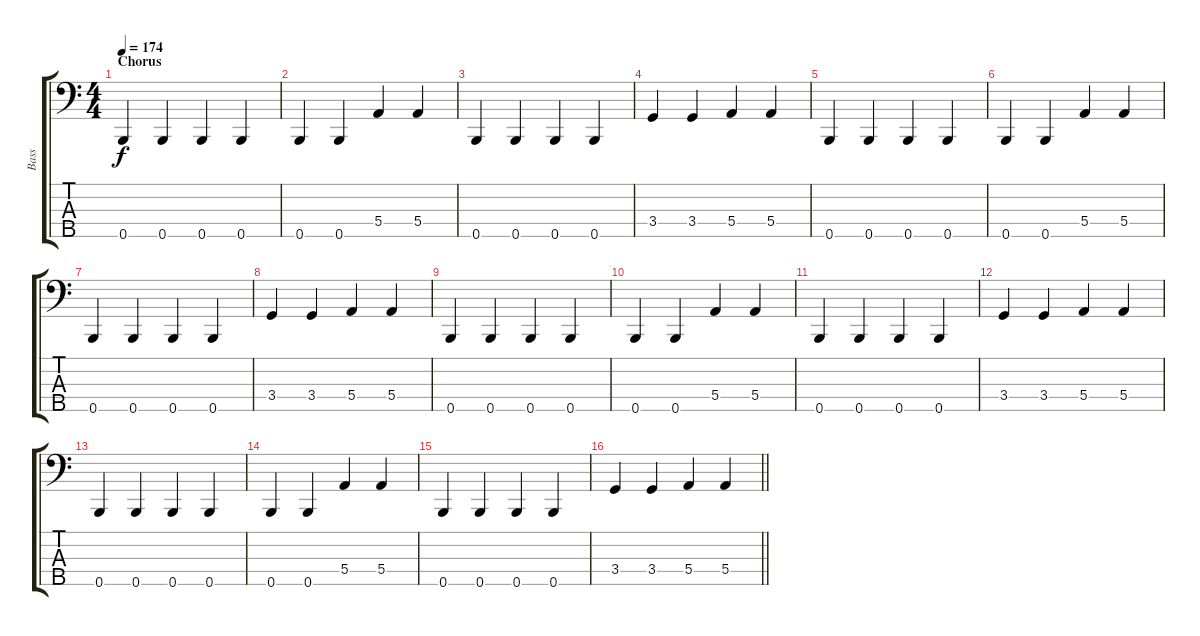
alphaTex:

\track ("Bass" "Bass") {instrument electricbassfinger}
\staff {score tabs}
\tuning (G2 D2 A1 E1 B0) {hide}
\ts (4 4)
\section ("" "Chorus")
\tempo 174
\clef f4
\ks c
0.5.4{dy f} 0.5.4 0.5.4 0.5.4 |
0.5.4 0.5.4 5.4.4 5.4.4 |
0.5.4 0.5.4 0.5.4 0.5.4 |
3.4.4 3.4.4 5.4.4 5.4.4 |
0.5.4 0.5.4 0.5.4 0.5.4 |
0.5.4 0.5.4 5.4.4 5.4.4 |
0.5.4 0.5.4 0.5.4 0.5.4 |
3.4.4 3.4.4 5.4.4 5.4.4 |
0.5.4 0.5.4 0.5.4 0.5.4 |
0.5.4 0.5.4 5.4.4 5.4.4 |
0.5.4 0.5.4 0.5.4 0.5.4 |
3.4.4 3.4.4 5.4.4 5.4.4 |
0.5.4 0.5.4 0.5.4 0.5.4 |
0.5.4 0.5.4 5.4.4 5.4.4 |
0.5.4 0.5.4 0.5.4 0.5.4 |
\barLineRight lightlight
3.4.4 3.4.4 5.4.4 5.4.4
